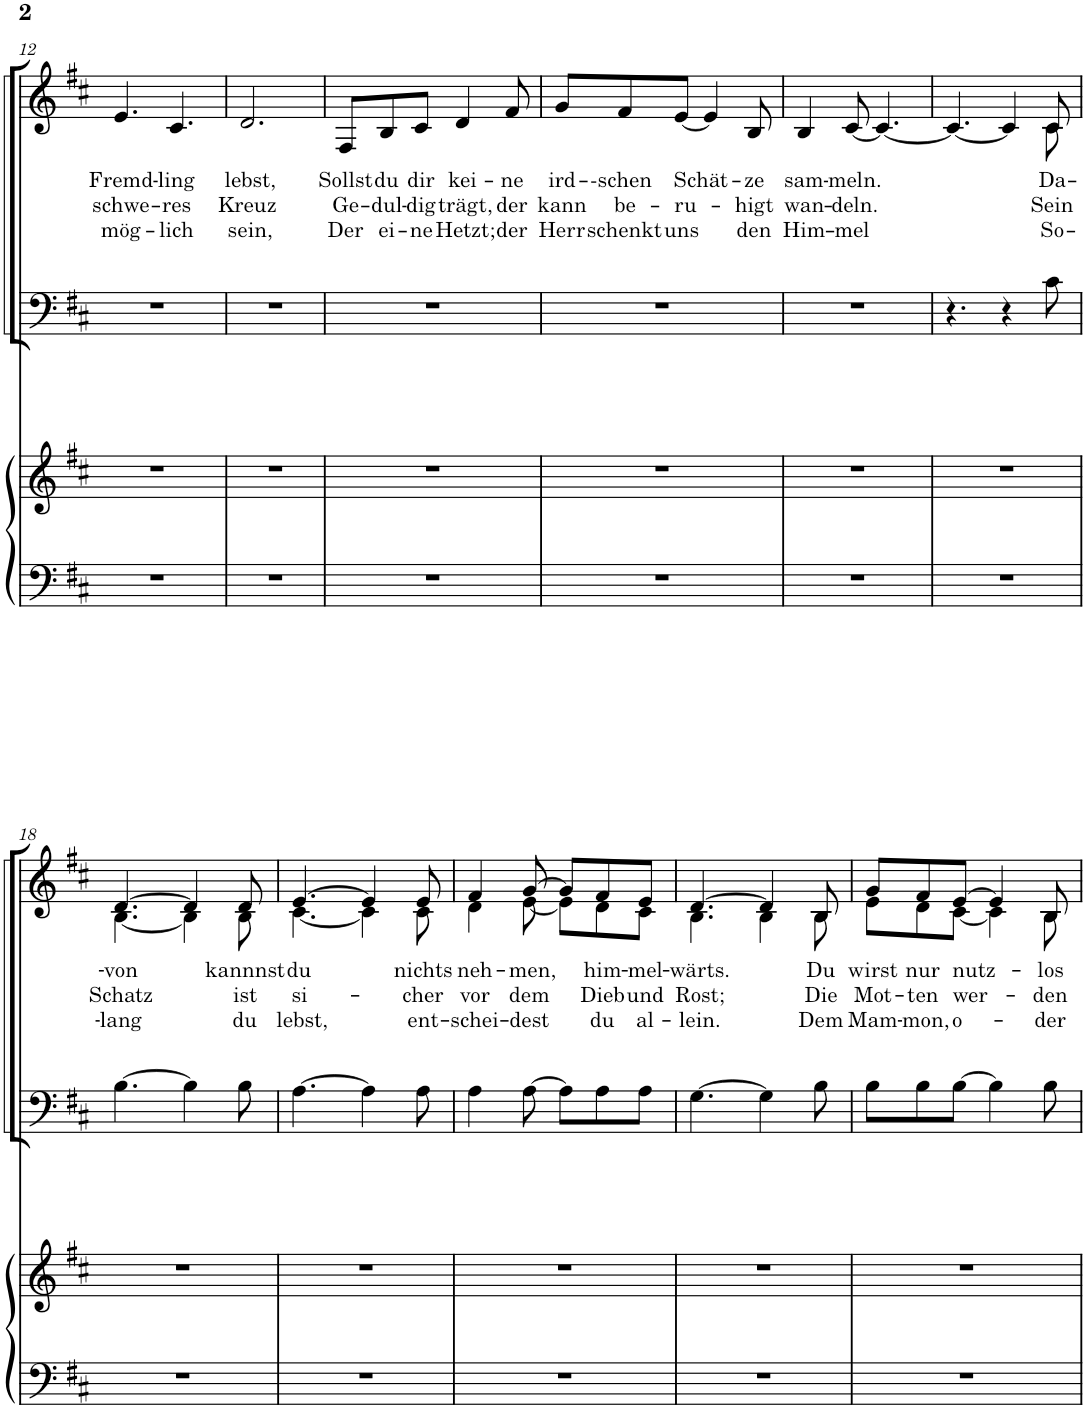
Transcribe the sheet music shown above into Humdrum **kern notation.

**kern	**kern	**kern	**kern	**text	**text	**text
*part3	*part3	*part2	*part1	*part1	*part1	*part1
*staff4	*staff3	*staff2	*staff1	*staff1	*staff1	*staff1
*I"Piano	*	*I"T B	*I"S A	*	*	*
*I'Pno	*	*	*	*	*	*
!!LO:PB:g=z
*clefF4	*clefG2	*clefF4	*clefG2	*	*	*
*k[f#c#]	*k[f#c#]	*k[f#c#]	*k[f#c#]	*	*	*
*M6/8	*M6/8	*M6/8	*M6/8	*	*	*
=12	=12	=12	=12	=12	=12	=12
!	!	!	!	!LO:LY:b	!LO:LY:b	!LO:LY:b
2.r	2.r	2.r	4.e/	Fremd-	schwe-	mög-
!	!	!	!	!LO:LY:b	!LO:LY:b	!LO:LY:b
.	.	.	4.c#/	-ling	-res	-lich
=13	=13	=13	=13	=13	=13	=13
!	!	!	!	!LO:LY:b	!LO:LY:b	!LO:LY:b
2.r	2.r	2.r	2.d/	lebst,	Kreuz	sein,
=14	=14	=14	=14	=14	=14	=14
!	!	!	!	!LO:LY:b	!LO:LY:b	!LO:LY:b
2.r	2.r	2.r	8F#/L	Sollst	Ge-	Der
!	!	!	!	!LO:LY:b	!LO:LY:b	!LO:LY:b
.	.	.	8B/	du	-dul-	ei-
!	!	!	!	!LO:LY:b	!LO:LY:b	!LO:LY:b
.	.	.	8c#/J	dir	-dig	-ne
!	!	!	!	!LO:LY:b	!LO:LY:b	!LO:LY:b
.	.	.	4d/	kei-	trägt,	Hetzt;
!	!	!	!	!LO:LY:b	!LO:LY:b	!LO:LY:b
.	.	.	8f#/	-ne	der	der
=15	=15	=15	=15	=15	=15	=15
!	!	!	!	!LO:LY:b	!LO:LY:b	!LO:LY:b
2.r	2.r	2.r	8g/L	ird-	kann	Herr
!	!	!	!	!LO:LY:b	!LO:LY:b	!LO:LY:b
.	.	.	8f#/	--schen	be-	schenkt
!	!	!	!	!LO:LY:b	!LO:LY:b	!LO:LY:b
.	.	.	[8e/J	Schät-	-ru-	uns
.	.	.	4e/]	.	.	.
!	!	!	!	!LO:LY:b	!LO:LY:b	!LO:LY:b
.	.	.	8B/	-ze	-higt	den
=16	=16	=16	=16	=16	=16	=16
!	!	!	!	!LO:LY:b	!LO:LY:b	!LO:LY:b
2.r	2.r	2.r	4B/	sam-	wan-	Him-
!	!	!	!	!LO:LY:b	!LO:LY:b	!LO:LY:b
.	.	.	[8c#/	-meln.	-deln.	-mel
.	.	.	4.c#/_	.	.	.
=17	=17	=17	=17	=17	=17	=17
*	*	*	*^	*	*	*
2.r	2.r	4.r	4.c#/_	8ryy	.	.	.
*	*	*	*v	*v	*	*	*
.	.	4r	4c#/]	.	.	.
!	!	!	!	!LO:LY:b	!LO:LY:b	!LO:LY:b
*	*	*	*^	*	*	*
.	.	8c#\	8c#/	8c#\	Da-	Sein	So-
!!LO:LB:g=z	!!
=18	=18	=18	=18	=18	=18	=18	=18
!	!	!	!	!	!LO:LY:b	!LO:LY:b	!LO:LY:b
2.r	2.r	[4.B\	[4.d/	[4.B\	-von	Schatz	-lang
.	.	4B\]	4d/]	4B\]	.	.	.
!	!	!	!	!	!LO:LY:b	!LO:LY:b	!LO:LY:b
.	.	8B\	8d/	8B\	kannnst	ist	du
=19	=19	=19	=19	=19	=19	=19	=19
!	!	!	!	!	!LO:LY:b	!LO:LY:b	!LO:LY:b
2.r	2.r	[4.A\	[4.e/	[4.c#\	du	si-	lebst,
.	.	4A\]	4e/]	4c#\]	.	.	.
!	!	!	!	!	!LO:LY:b	!LO:LY:b	!LO:LY:b
.	.	8A\	8e/	8c#\	nichts	-cher	ent-
=20	=20	=20	=20	=20	=20	=20	=20
!	!	!	!	!	!LO:LY:b	!LO:LY:b	!LO:LY:b
2.r	2.r	4A\	4f#/	4d\	neh-	vor	-schei-
!	!	!	!	!	!LO:LY:b	!LO:LY:b	!LO:LY:b
.	.	[8A\	[8g/	[8e\	-men,	dem	-dest
.	.	8A\L]	8g/L]	8e\L]	.	.	.
!	!	!	!	!	!LO:LY:b	!LO:LY:b	!LO:LY:b
.	.	8A\	8f#/	8d\	him-	Dieb	du
!	!	!	!	!	!LO:LY:b	!LO:LY:b	!LO:LY:b
.	.	8A\J	8e/J	8c#\J	-mel-	und	al-
=21	=21	=21	=21	=21	=21	=21	=21
!	!	!	!	!	!LO:LY:b	!LO:LY:b	!LO:LY:b
2.r	2.r	[4.G\	[4.d/	4.B\	-wärts.	Rost;	-lein.
.	.	4G\]	4d/]	4B\	.	.	.
!	!	!	!	!	!LO:LY:b	!LO:LY:b	!LO:LY:b
.	.	8B\	8B/	8B\	Du	Die	Dem
=22	=22	=22	=22	=22	=22	=22	=22
!	!	!	!	!	!LO:LY:b	!LO:LY:b	!LO:LY:b
2.r	2.r	8B\L	8g/L	8e\L	wirst	Mot-	Mam-
!	!	!	!	!	!LO:LY:b	!LO:LY:b	!LO:LY:b
.	.	8B\	8f#/	8d\	nur	-ten	-mon,
!	!	!	!	!	!LO:LY:b	!LO:LY:b	!LO:LY:b
.	.	[8B\J	[8e/J	[8c#\J	nutz-	wer-	o-
.	.	4B\]	4e/]	4c#\]	.	.	.
!	!	!	!	!	!LO:LY:b	!LO:LY:b	!LO:LY:b
.	.	8B\	8B/	8B\	-los	-den	-der
*	*	*	*v	*v	*	*	*
=	=	=	=	=	=	=
*-	*-	*-	*-	*-	*-	*-
